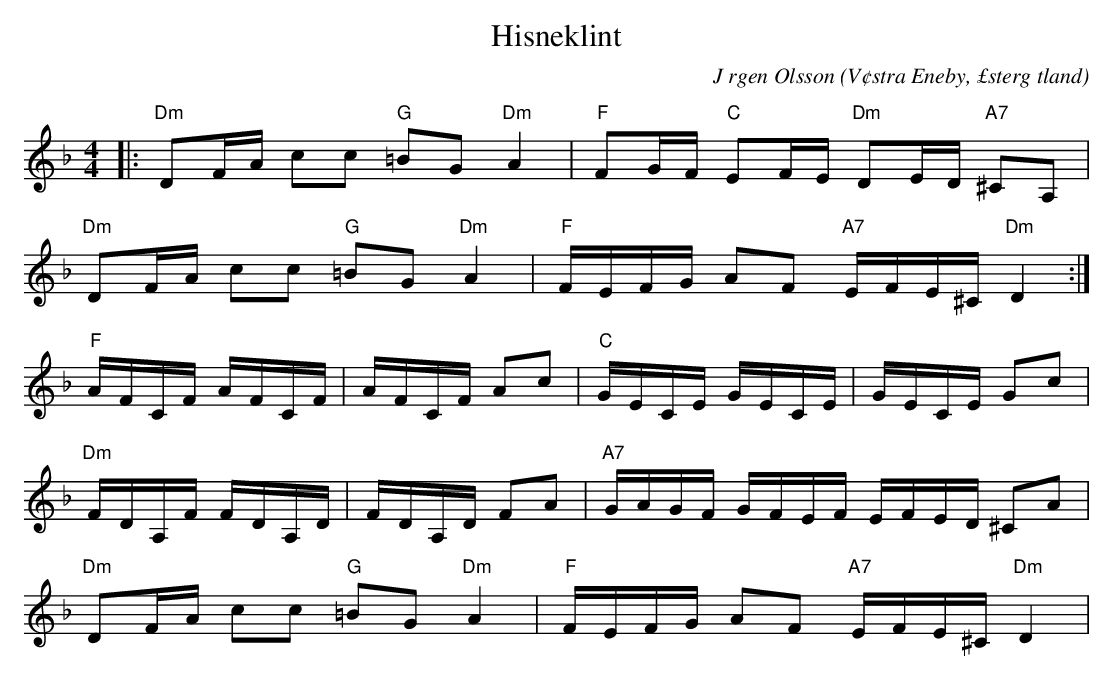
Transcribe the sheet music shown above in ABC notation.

X:1
T:Hisneklint
C:J rgen Olsson
O:V¢stra Eneby, £sterg tland
Q:80
M:4/4
L:1/8
K:Dm
|:"Dm"DF/A/ cc "G"=BG"Dm"A2|"F"FG/F/ "C"EF/E/ "Dm"DE/D/ "A7"^CA,|
"Dm"DF/A/ cc "G"=BG"Dm"A2|"F"F/E/F/G/ AF "A7"E/F/E/^C/ "Dm"D2 :|
"F" A/F/C/F/ A/F/C/F/ | A/F/C/F/ Ac| "C" G/E/C/E/ G/E/C/E/ | G/E/C/E/ Gc|
"Dm" F/D/A,/F/ F/D/A,/D/ | F/D/A,/D/ FA | "A7" G/A/G/F/ G/F/E/F/ E/F/E/D/ ^CA|
"Dm"DF/A/ cc "G"=BG"Dm"A2|"F"F/E/F/G/ AF "A7"E/F/E/^C/ "Dm"D2 |
